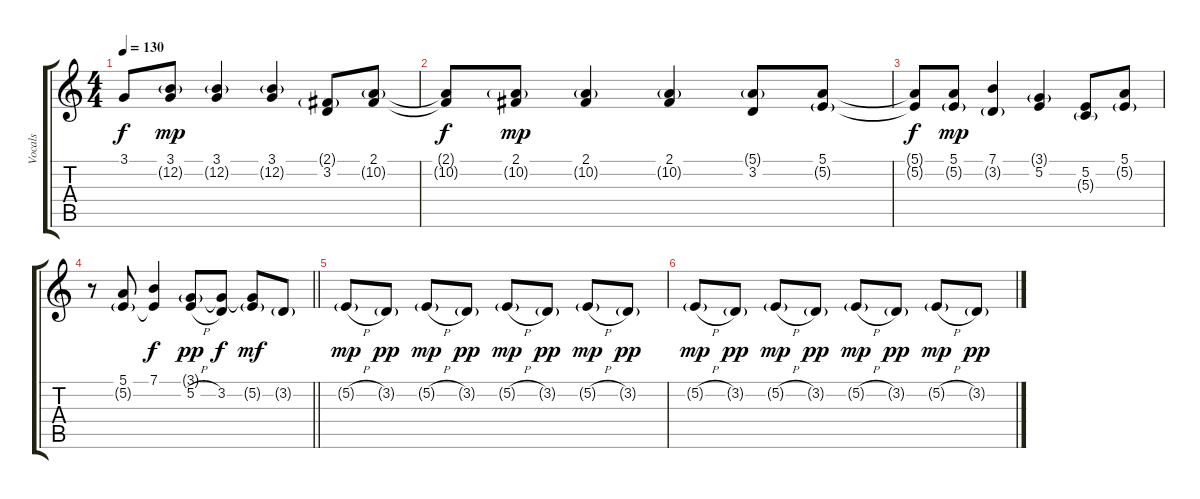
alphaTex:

\track ("Vocals" "Vocals") {instrument clarinet}
\staff {score tabs}
\tuning (E4 B3 G3 D3 A2 E2) {hide}
\ts (4 4)
\tempo 130
\clef g2
\ks c
3.1{t}.8{dy f} (3.1 12.2{g}).8{dy mp} (3.1 12.2{g}).4 (3.1 12.2{g}).4 (2.1{g} 3.2).8 (2.1 10.2{g}).8 |
(2.1{t} 10.2{t}).8{dy f} (2.1 10.2{g}).8{dy mp} (2.1 10.2{g}).4 (2.1 10.2{g}).4 (5.1{g} 3.2).8 (5.1 5.2{g}).8 |
(5.1{t} 5.2{t}).8{dy f} (5.1 5.2{g}).8{dy mp} (7.1 3.2{g}).4 (3.1{g} 5.2).4 (5.2 5.3{g}).8 (5.1 5.2{g}).8 |
\barLineRight lightlight
r.8 (5.1 5.2{g}).8 (7.1 5.2{t}).4{dy f} (3.1{g} 5.2{h}).8{dy pp} (3.1{t} 3.2).8{dy f} (3.1{t} 5.2{g}).8{dy mf} 3.2{g}.8 |
5.2{h g}.8{dy mp volume 3 balance 13} 3.2{g}.8{dy pp} 5.2{h g}.8{dy mp balance 3} 3.2{g}.8{dy pp} 5.2{h g}.8{dy mp balance 13} 3.2{g}.8{dy pp} 5.2{h g}.8{dy mp balance 3} 3.2{g}.8{dy pp} |
5.2{h g}.8{dy mp balance 13} 3.2{g}.8{dy pp} 5.2{h g}.8{dy mp balance 3} 3.2{g}.8{dy pp} 5.2{h g}.8{dy mp balance 13} 3.2{g}.8{dy pp} 5.2{h g}.8{dy mp balance 3} 3.2{g}.8{dy pp}
